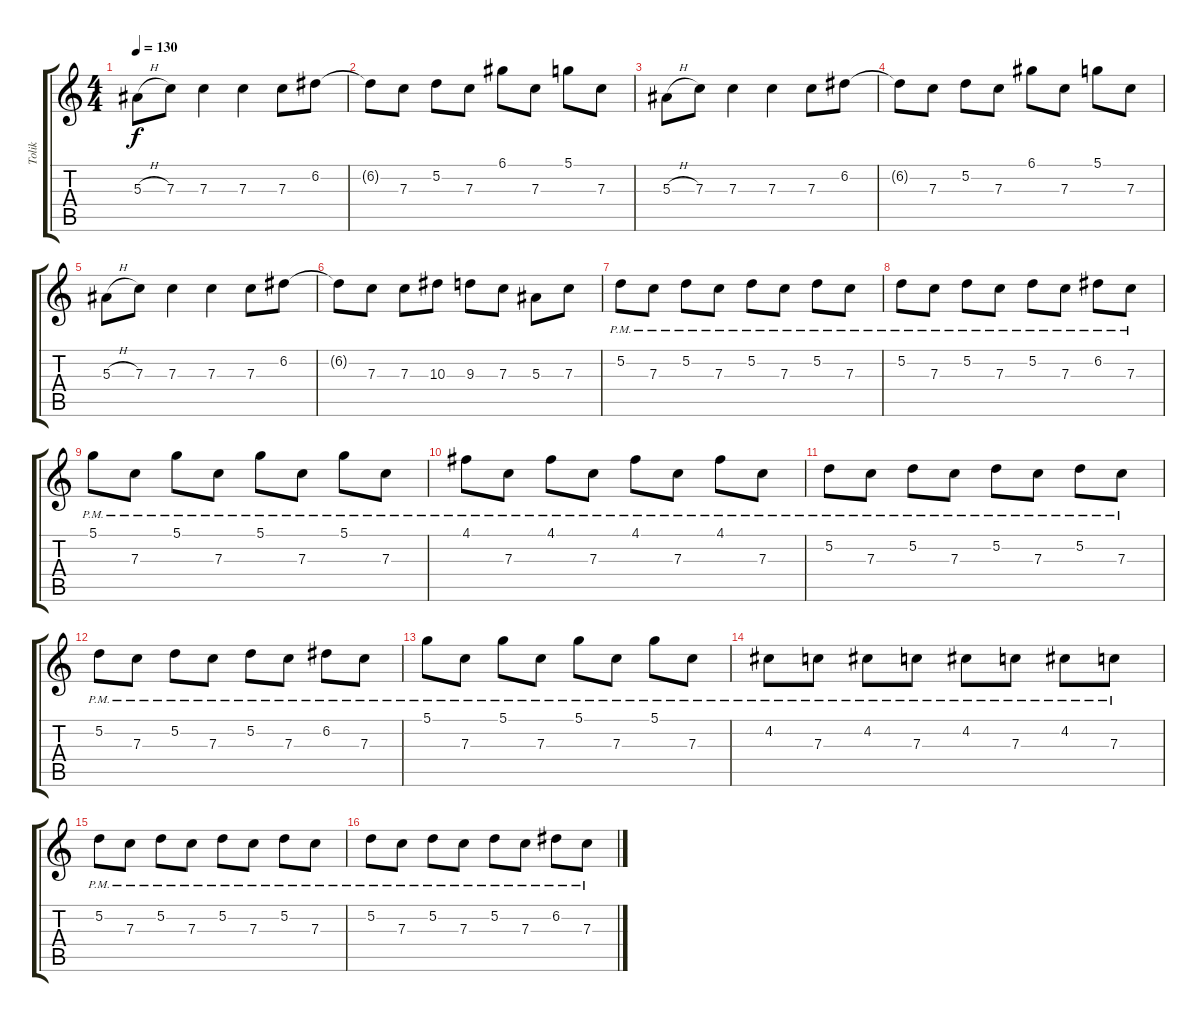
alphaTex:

\track ("Tolik" "Tolik") {instrument distortionguitar}
\staff {score tabs}
\tuning (D4 A3 F3 C3 G2 C2) {hide}
\ts (4 4)
\tempo 130
\clef g2
\ks c
5.3{h}.8{dy f} 7.3.8 7.3.4 7.3.4 7.3.8 6.2.8 |
6.2{t}.8 7.3.8 5.2.8 7.3.8 6.1.8 7.3.8 5.1.8 7.3.8 |
5.3{h}.8 7.3.8 7.3.4 7.3.4 7.3.8 6.2.8 |
6.2{t}.8 7.3.8 5.2.8 7.3.8 6.1.8 7.3.8 5.1.8 7.3.8 |
5.3{h}.8 7.3.8 7.3.4 7.3.4 7.3.8 6.2.8 |
6.2{t}.8 7.3.8 7.3.8 10.3.8 9.3.8 7.3.8 5.3.8 7.3.8 |
5.2{pm}.8 7.3{pm}.8 5.2{pm}.8 7.3{pm}.8 5.2{pm}.8 7.3{pm}.8 5.2{pm}.8 7.3{pm}.8 |
5.2{pm}.8 7.3{pm}.8 5.2{pm}.8 7.3{pm}.8 5.2{pm}.8 7.3{pm}.8 6.2{pm}.8 7.3{pm}.8 |
5.1{pm}.8 7.3{pm}.8 5.1{pm}.8 7.3{pm}.8 5.1{pm}.8 7.3{pm}.8 5.1{pm}.8 7.3{pm}.8 |
4.1{pm}.8 7.3{pm}.8 4.1{pm}.8 7.3{pm}.8 4.1{pm}.8 7.3{pm}.8 4.1{pm}.8 7.3{pm}.8 |
5.2{pm}.8 7.3{pm}.8 5.2{pm}.8 7.3{pm}.8 5.2{pm}.8 7.3{pm}.8 5.2{pm}.8 7.3{pm}.8 |
5.2{pm}.8 7.3{pm}.8 5.2{pm}.8 7.3{pm}.8 5.2{pm}.8 7.3{pm}.8 6.2{pm}.8 7.3{pm}.8 |
5.1{pm}.8 7.3{pm}.8 5.1{pm}.8 7.3{pm}.8 5.1{pm}.8 7.3{pm}.8 5.1{pm}.8 7.3{pm}.8 |
4.2{pm}.8 7.3{pm}.8 4.2{pm}.8 7.3{pm}.8 4.2{pm}.8 7.3{pm}.8 4.2{pm}.8 7.3{pm}.8 |
5.2{pm}.8 7.3{pm}.8 5.2{pm}.8 7.3{pm}.8 5.2{pm}.8 7.3{pm}.8 5.2{pm}.8 7.3{pm}.8 |
5.2{pm}.8 7.3{pm}.8 5.2{pm}.8 7.3{pm}.8 5.2{pm}.8 7.3{pm}.8 6.2{pm}.8 7.3{pm}.8
